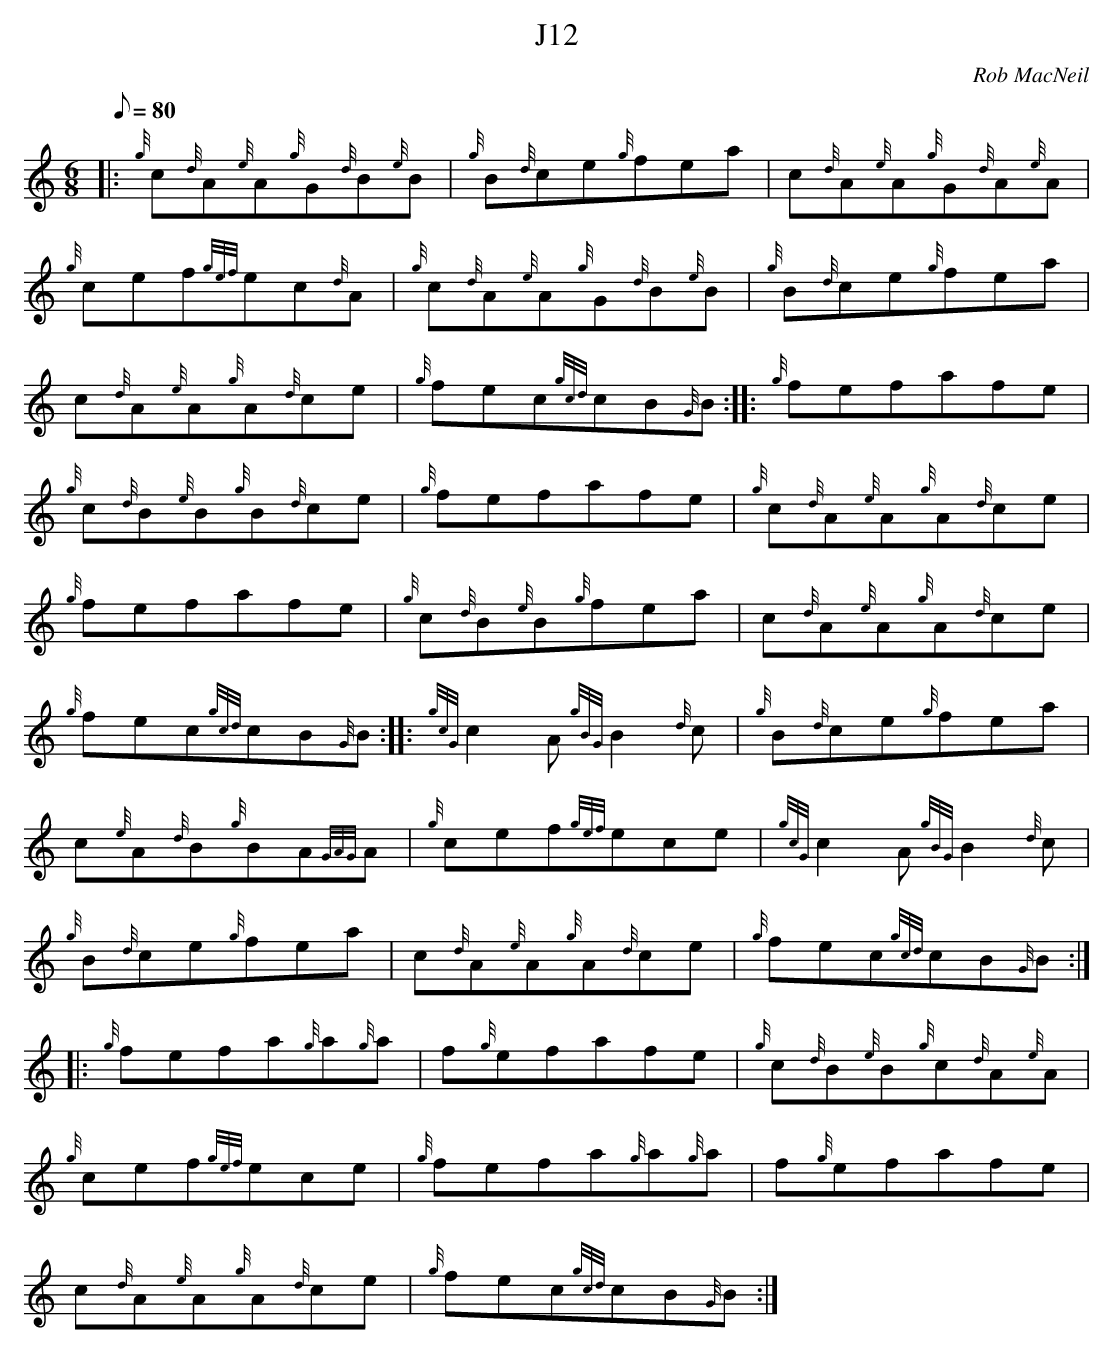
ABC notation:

X:1
T:J12
M:6/8
L:1/8
Q:80
C:Rob MacNeil
K:HP
|: {g}c{d}A{e}A{g}G{d}B{e}B|
{g}B{d}ce{g}fea|
c{d}A{e}A{g}G{d}A{e}A|  !
{g}cef{gef}ec{d}A|
{g}c{d}A{e}A{g}G{d}B{e}B|
{g}B{d}ce{g}fea|  !
c{d}A{e}A{g}A{d}ce|
{g}fec{gcd}cB{G}B:| |:
{g}fefafe|  !
{g}c{d}B{e}B{g}B{d}ce|
{g}fefafe|
{g}c{d}A{e}A{g}A{d}ce|  !
{g}fefafe|
{g}c{d}B{e}B{g}fea|
c{d}A{e}A{g}A{d}ce|  !
{g}fec{gcd}cB{G}B:| |:
{gcG}c2A{gBG}B2{d}c|
{g}B{d}ce{g}fea|  !
c{e}A{d}B{g}BA{GAG}A|
{g}cef{gef}ece|
{gcG}c2A{gBG}B2{d}c|  !
{g}B{d}ce{g}fea|
c{d}A{e}A{g}A{d}ce|
{g}fec{gcd}cB{G}B:| |:  !
{g}fefa{g}a{g}a|
f{g}efafe|
{g}c{d}B{e}B{g}c{d}A{e}A|  !
{g}cef{gef}ece|
{g}fefa{g}a{g}a|
f{g}efafe|  !
c{d}A{e}A{g}A{d}ce|
{g}fec{gcd}cB{G}B:|

